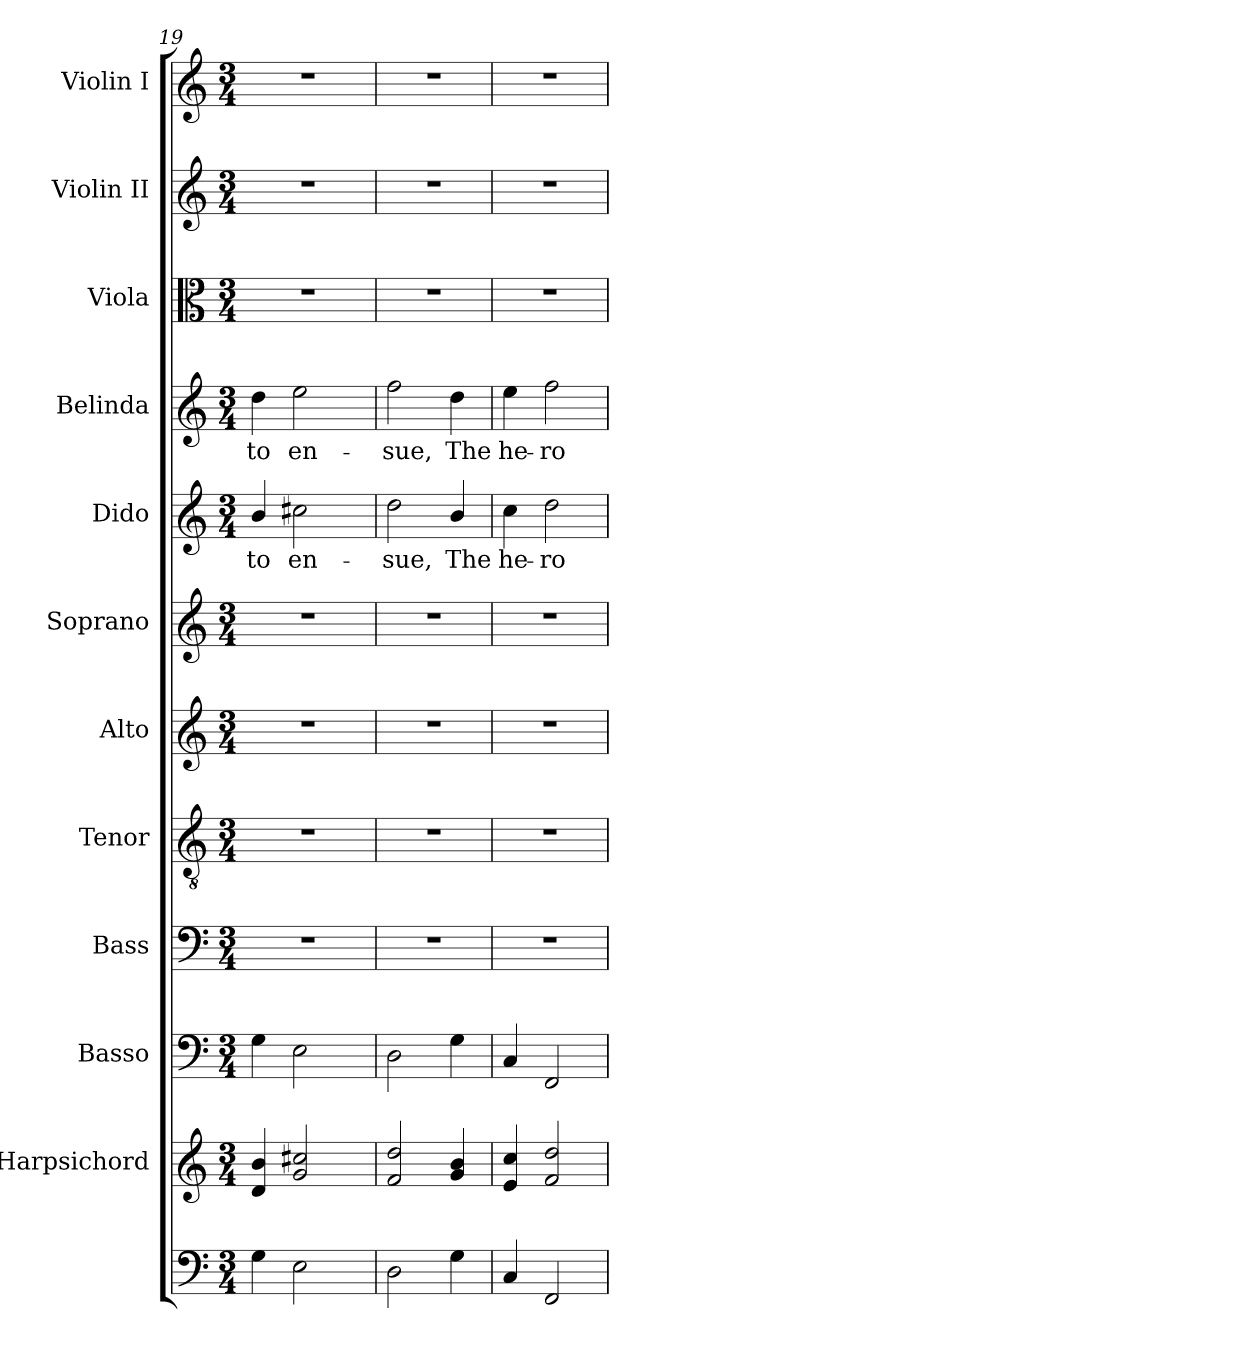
**kern	**kern	**kern	**kern	**kern	**kern	**kern	**kern	**text	**kern	**text	**kern	**kern	**kern
*part12	*part11	*part10	*part9	*part8	*part7	*part6	*part5	*part5	*part4	*part4	*part3	*part2	*part1
*staff12	*staff11	*staff10	*staff9	*staff8	*staff7	*staff6	*staff5	*staff5	*staff4	*staff4	*staff3	*staff2	*staff1
*	*I"Harpsichord	*I"Basso	*I"Bass	*I"Tenor	*I"Alto	*I"Soprano	*I"Dido	*	*I"Belinda	*	*I"Viola	*I"Violin II	*I"Violin I
*	*	*	*I'B.	*I'T.	*I'A.	*I'S.	*	*	*	*	*I'Viola	*I'Vln. II	*I'Vln. I
*clefF4	*clefG2	*clefF4	*clefF4	*clefGv2	*clefG2	*clefG2	*clefG2	*	*clefG2	*	*clefC3	*clefG2	*clefG2
*	*	*	*	*ITrd7c12	*	*	*	*	*	*	*	*	*
*k[]	*k[]	*k[]	*k[]	*k[]	*k[]	*k[]	*k[]	*	*k[]	*	*k[]	*k[]	*k[]
*C:	*C:	*C:	*C:	*C:	*C:	*C:	*C:	*	*C:	*	*C:	*C:	*C:
*M3/4	*M3/4	*M3/4	*M3/4	*M3/4	*M3/4	*M3/4	*M3/4	*	*M3/4	*	*M3/4	*M3/4	*M3/4
=19	=19	=19	=19	=19	=19	=19	=19	=19	=19	=19	=19	=19	=19
*	*^	*	*	*	*	*	*	*	*	*	*	*	*
!	!	!	!	!LO:N:vis=1	!LO:N:vis=1	!LO:N:vis=1	!LO:N:vis=1	!	!	!	!	!	!	!
!	!	!	!	!	!	!	!	!	!LO:LY:b:color=#000000	!	!	!	!	!
!	!	!	!	!	!	!	!	!	!	!	!LO:LY:b:color=#000000	!LO:N:vis=1	!LO:N:vis=1	!LO:N:vis=1
4Gi\	4di/ 4bi	4ryy	4Gi\	2.r	2.r	2.r	2.r	4bi/	to	4ddi\	to	2.r	2.r	2.r
!	!	!	!	!	!	!	!	!	!LO:LY:b:color=#000000	!	!	!	!	!
!	!	!	!	!	!	!	!	!	!	!	!LO:LY:b:color=#000000	!	!	!
2Ei\	2gi/ 2cc#Xi	4ryy	2Ei\	.	.	.	.	2cc#Xi\	en-	2eei\	en-	.	.	.
.	.	4ryy	.	.	.	.	.	.	.	.	.	.	.	.
=20	=20	=20	=20	=20	=20	=20	=20	=20	=20	=20	=20	=20	=20	=20
!	!	!	!	!LO:N:vis=1	!LO:N:vis=1	!LO:N:vis=1	!LO:N:vis=1	!	!	!	!	!	!	!
*	*v	*v	*	*	*	*	*	*	*	*	*	*	*	*
*	*^	*	*	*	*	*	*	*	*	*	*	*	*
!	!	!	!	!	!	!	!	!	!LO:LY:b:color=#000000	!	!	!	!	!
*	*v	*v	*	*	*	*	*	*	*	*	*	*	*	*
*	*^	*	*	*	*	*	*	*	*	*	*	*	*
!	!	!	!	!	!	!	!	!	!	!	!LO:LY:b:color=#000000	!LO:N:vis=1	!LO:N:vis=1	!LO:N:vis=1
*	*v	*v	*	*	*	*	*	*	*	*	*	*	*	*
2Di\	2fi/ 2ddi	2Di\	2.r	2.r	2.r	2.r	2ddi\	-sue,	2ffi\	-sue,	2.r	2.r	2.r
!	!	!	!	!	!	!	!	!LO:LY:b:color=#000000	!	!	!	!	!
!	!	!	!	!	!	!	!	!	!	!LO:LY:b:color=#000000	!	!	!
4Gi\	4gi/ 4bi	4Gi\	.	.	.	.	4bi/	The	4ddi\	The	.	.	.
=21	=21	=21	=21	=21	=21	=21	=21	=21	=21	=21	=21	=21	=21
!	!	!	!LO:N:vis=1	!LO:N:vis=1	!LO:N:vis=1	!LO:N:vis=1	!	!	!	!	!	!	!
!	!	!	!	!	!	!	!	!LO:LY:b:color=#000000	!	!	!	!	!
!	!	!	!	!	!	!	!	!	!	!LO:LY:b:color=#000000	!LO:N:vis=1	!LO:N:vis=1	!LO:N:vis=1
4Ci/	4ei/ 4cci	4Ci/	2.r	2.r	2.r	2.r	4cci\	he-	4eei\	he-	2.r	2.r	2.r
!	!	!	!	!	!	!	!	!LO:LY:b:color=#000000	!	!	!	!	!
!	!	!	!	!	!	!	!	!	!	!LO:LY:b:color=#000000	!	!	!
2FFi/	2fi/ 2ddi	2FFi/	.	.	.	.	2ddi\	-ro	2ffi\	-ro	.	.	.
=	=	=	=	=	=	=	=	=	=	=	=	=	=
*-	*-	*-	*-	*-	*-	*-	*-	*-	*-	*-	*-	*-	*-
